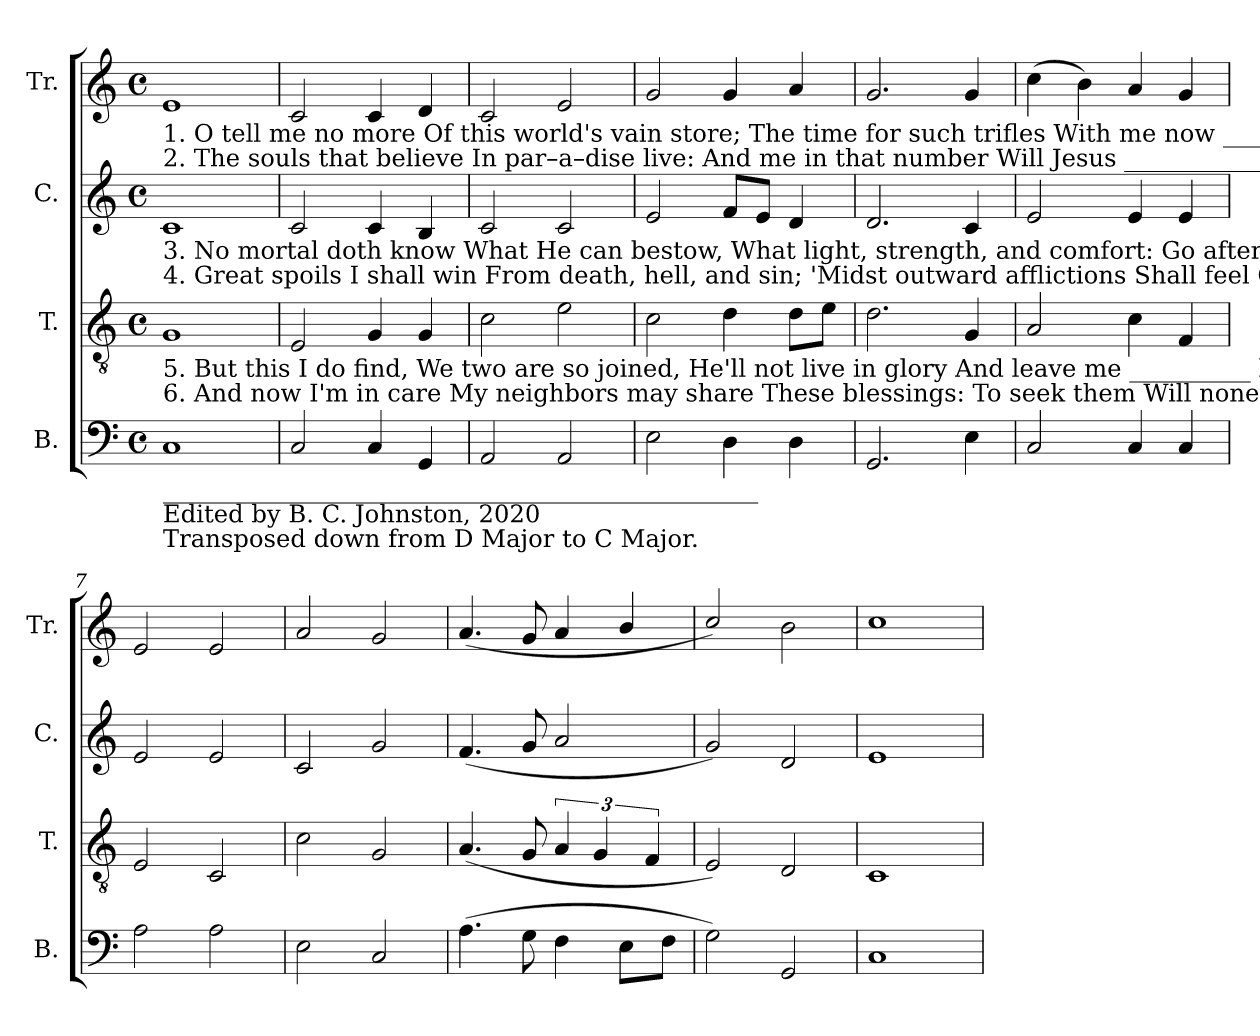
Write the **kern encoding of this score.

**kern	**kern	**kern	**kern
*part4	*part3	*part2	*part1
*staff4	*staff3	*staff2	*staff1
*I"B.	*I"T.	*I"C.	*I"Tr.
*I'B.	*I'T.	*I'C.	*I'Tr.
*clefF4	*clefGv2	*clefG2	*clefG2
*k[]	*k[]	*k[]	*k[]
*M4/4	*M4/4	*M4/4	*M4/4
*met(c)	*met(c)	*met(c)	*met(c)
*MM100	*MM100	*MM100	*MM100
=1	=1	=1	=1
!	!	!	!LO:TX:b:t=1. O tell me no more Of this world's vain store; The time for such trifles With me now _______ is   o'er.  A country I've found, Where true joys abound; To dwell I'm determined On that happy ground.
!	!	!	!LO:TX:b:t=2. The souls that believe In par–a–dise  live&colon; And me in that number Will  Jesus ____________ receive.     My  soul,  don't delay,   He  calls thee away; Rise,  follow  thy Savior,  And bless the glad day.
!	!	!LO:TX:b:t=3.  No mortal doth know What He can bestow, What light, strength, and comfort&colon;  Go  after  Him,  go!   Lo! onward I move,  And but Christ above  None guesses, how wondrous  My journey will prove.	!
!	!	!LO:TX:b:t=4. Great spoils I shall win From death, hell, and sin; 'Midst  outward afflictions Shall feel Christ within.        Perhaps for his name,  Poor dust as I am,  Some works I shall finish  With  glad  loving aim.	!
!	!LO:TX:b:t=5. But  this  I  do  find,  We two are so joined,  He'll not live in glory  And leave me __________ behind.  Lo this is the race  I'm running, through grace,  Henceforth, till admitted  To see my Lord's face.	!	!
!	!LO:TX:b:t=6. And now I'm in care  My neighbors may share  These blessings&colon; To seek them  Will none of you dare?  In bondage, O why,  And death will you lie,  When one here assures you  Free grace is so nigh?	!	!
!LO:TX:b:t=_________________________________________________	!	!	!
!LO:TX:b:t=Edited by B. C. Johnston, 2020	!	!	!
!LO:TX:b:t=Transposed down from D Major to C Major.	!	!	!
1C!	1G!	1c!	1e!
=2	=2	=2	=2
2C!/	2E!/	2c!/	2c!/
4C!/	4G!/	4c!/	4c!/
4GG!/	4G!/	4B!/	4d!/
=3	=3	=3	=3
2AA!/	2c!\	2c!/	2c!/
2AA!/	2e!\	2c!/	2e!/
=4	=4	=4	=4
2E!\	2c!\	2e!/	2g!/
4D!\	4d!\	8f!/L	4g!/
.	.	8e!/J	.
4D!\	8d!\L	4d!/	4a!/
.	8e!\J	.	.
=5	=5	=5	=5
2.GG!/	2.d!\	2.d!/	2.g!/
4E!\	4G!/	4c!/	4g!/
=6	=6	=6	=6
2C!/	2A!/	2e!/	(>4cc!\
.	.	.	4b!\)
4C!/	4c!\	4e!/	4a!/
4C!/	4F!/	4e!/	4g!/
=7	=7	=7	=7
2A!\	2E!/	2e!/	2e!/
2A!\	2C!/	2e!/	2e!/
=8	=8	=8	=8
2E!\	2c!\	2c!/	2a!/
2C!/	2G!/	2g!/	2g!/
=9	=9	=9	=9
(>4.A!\	(<4.A!/	(<4.f!/	(<4.a!/
8G!\	8G!/	8g!/	8g!/
4F!\	6A!/	2a!/	4a!/
.	6G!/	.	.
8E!\L	.	.	4b!/
.	6F!/	.	.
8F!\J	.	.	.
=10	=10	=10	=10
2G!\)	2E!/)	2g!/)	2cc!/)
2GG!/	2D!/	2d!/	2b!\
=11	=11	=11	=11
1C!	1C!	1e!	1cc!
=	=	=	=
*-	*-	*-	*-
